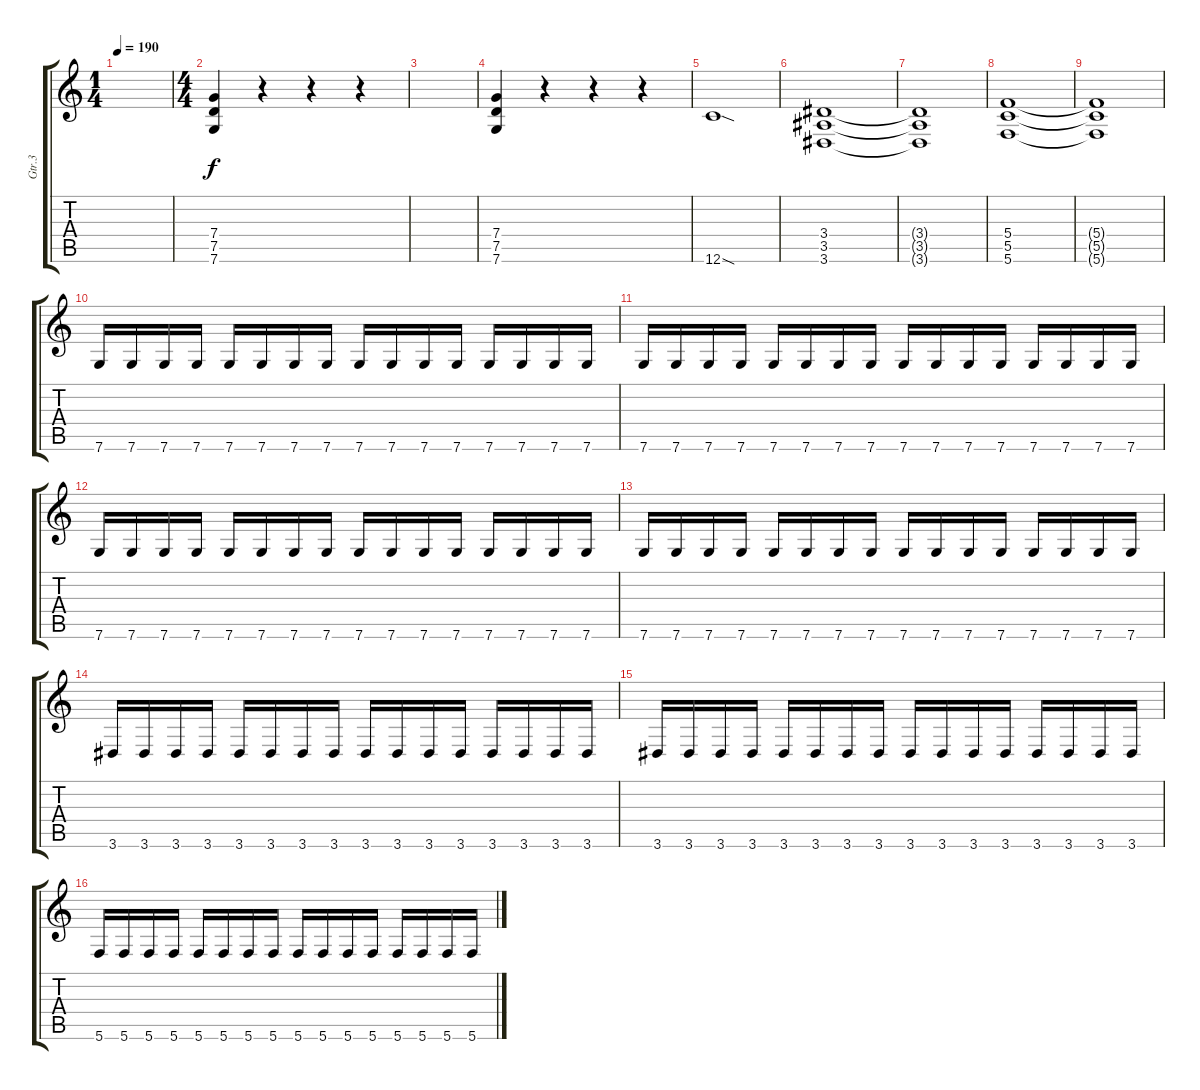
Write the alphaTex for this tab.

\track ("Gtr.3" "Gtr.3") {instrument distortionguitar}
\staff {score tabs}
\tuning (D4 A3 F3 C3 G2 C2) {hide}
\ts (1 4)
\tempo 190
\clef g2
\ks c
|
\ts (4 4)
(7.4 7.5 7.6).4 r.4 r.4 r.4 |
|
(7.4 7.5 7.6).4 r.4 r.4 r.4 |
12.6{sod}.1 |
(3.4 3.5 3.6).1 |
(3.4{t} 3.5{t} 3.6{t}).1 |
(5.4 5.5 5.6).1 |
(5.4{t} 5.5{t} 5.6{t}).1 |
7.6.16 7.6.16 7.6.16 7.6.16 7.6.16 7.6.16 7.6.16 7.6.16 7.6.16 7.6.16 7.6.16 7.6.16 7.6.16 7.6.16 7.6.16 7.6.16 |
7.6.16 7.6.16 7.6.16 7.6.16 7.6.16 7.6.16 7.6.16 7.6.16 7.6.16 7.6.16 7.6.16 7.6.16 7.6.16 7.6.16 7.6.16 7.6.16 |
7.6.16 7.6.16 7.6.16 7.6.16 7.6.16 7.6.16 7.6.16 7.6.16 7.6.16 7.6.16 7.6.16 7.6.16 7.6.16 7.6.16 7.6.16 7.6.16 |
7.6.16 7.6.16 7.6.16 7.6.16 7.6.16 7.6.16 7.6.16 7.6.16 7.6.16 7.6.16 7.6.16 7.6.16 7.6.16 7.6.16 7.6.16 7.6.16 |
3.6.16 3.6.16 3.6.16 3.6.16 3.6.16 3.6.16 3.6.16 3.6.16 3.6.16 3.6.16 3.6.16 3.6.16 3.6.16 3.6.16 3.6.16 3.6.16 |
3.6.16 3.6.16 3.6.16 3.6.16 3.6.16 3.6.16 3.6.16 3.6.16 3.6.16 3.6.16 3.6.16 3.6.16 3.6.16 3.6.16 3.6.16 3.6.16 |
5.6.16 5.6.16 5.6.16 5.6.16 5.6.16 5.6.16 5.6.16 5.6.16 5.6.16 5.6.16 5.6.16 5.6.16 5.6.16 5.6.16 5.6.16 5.6.16
